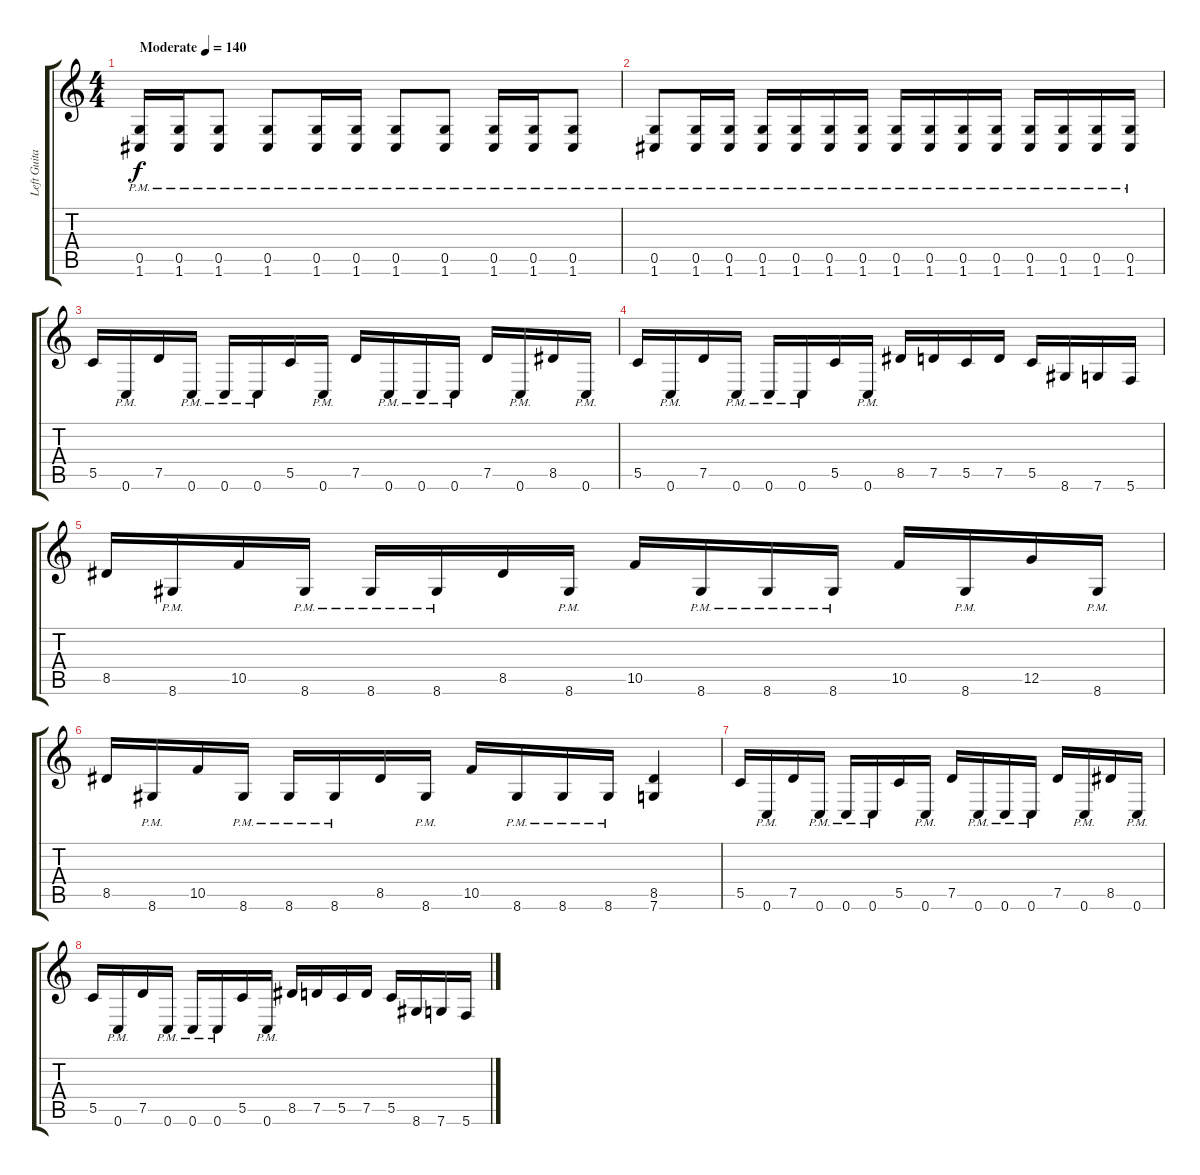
\track ("Left Guitar" "Left Guita") {instrument distortionguitar}
\staff {score tabs}
\tuning (D4 A3 F3 C3 G2 C2) {hide}
\ts (4 4)
\tempo (140 "Moderate")
\clef g2
\ks c
(0.5{pm} 1.6{pm}).16{dy f instrument distortionguitar} (0.5{pm} 1.6{pm}).16 (0.5{pm} 1.6{pm}).8 (0.5{pm} 1.6{pm}).8 (0.5{pm} 1.6{pm}).16 (0.5{pm} 1.6{pm}).16 (0.5{pm} 1.6{pm}).8 (0.5{pm} 1.6{pm}).8 (0.5{pm} 1.6{pm}).16 (0.5{pm} 1.6{pm}).16 (0.5{pm} 1.6{pm}).8 |
(0.5{pm} 1.6{pm}).8 (0.5{pm} 1.6{pm}).16 (0.5{pm} 1.6{pm}).16 (0.5{pm} 1.6{pm}).16 (0.5{pm} 1.6{pm}).16 (0.5{pm} 1.6{pm}).16 (0.5{pm} 1.6{pm}).16 (0.5{pm} 1.6{pm}).16 (0.5{pm} 1.6{pm}).16 (0.5{pm} 1.6{pm}).16 (0.5{pm} 1.6{pm}).16 (0.5{pm} 1.6{pm}).16 (0.5{pm} 1.6{pm}).16 (0.5{pm} 1.6{pm}).16 (0.5{pm} 1.6{pm}).16 |
5.5.16 0.6{pm}.16 7.5.16 0.6{pm}.16 0.6{pm}.16 0.6{pm}.16 5.5.16 0.6{pm}.16 7.5.16 0.6{pm}.16 0.6{pm}.16 0.6{pm}.16 7.5.16 0.6{pm}.16 8.5.16 0.6{pm}.16 |
5.5.16 0.6{pm}.16 7.5.16 0.6{pm}.16 0.6{pm}.16 0.6{pm}.16 5.5.16 0.6{pm}.16 8.5.16 7.5.16 5.5.16 7.5.16 5.5.16 8.6.16 7.6.16 5.6.16 |
8.5.16 8.6{pm}.16 10.5.16 8.6{pm}.16 8.6{pm}.16 8.6{pm}.16 8.5.16 8.6{pm}.16 10.5.16 8.6{pm}.16 8.6{pm}.16 8.6{pm}.16 10.5.16 8.6{pm}.16 12.5.16 8.6{pm}.16 |
8.5.16 8.6{pm}.16 10.5.16 8.6{pm}.16 8.6{pm}.16 8.6{pm}.16 8.5.16 8.6{pm}.16 10.5.16 8.6{pm}.16 8.6{pm}.16 8.6{pm}.16 (8.5 7.6).4 |
5.5.16 0.6{pm}.16 7.5.16 0.6{pm}.16 0.6{pm}.16 0.6{pm}.16 5.5.16 0.6{pm}.16 7.5.16 0.6{pm}.16 0.6{pm}.16 0.6{pm}.16 7.5.16 0.6{pm}.16 8.5.16 0.6{pm}.16 |
5.5.16 0.6{pm}.16 7.5.16 0.6{pm}.16 0.6{pm}.16 0.6{pm}.16 5.5.16 0.6{pm}.16 8.5.16 7.5.16 5.5.16 7.5.16 5.5.16 8.6.16 7.6.16 5.6.16
